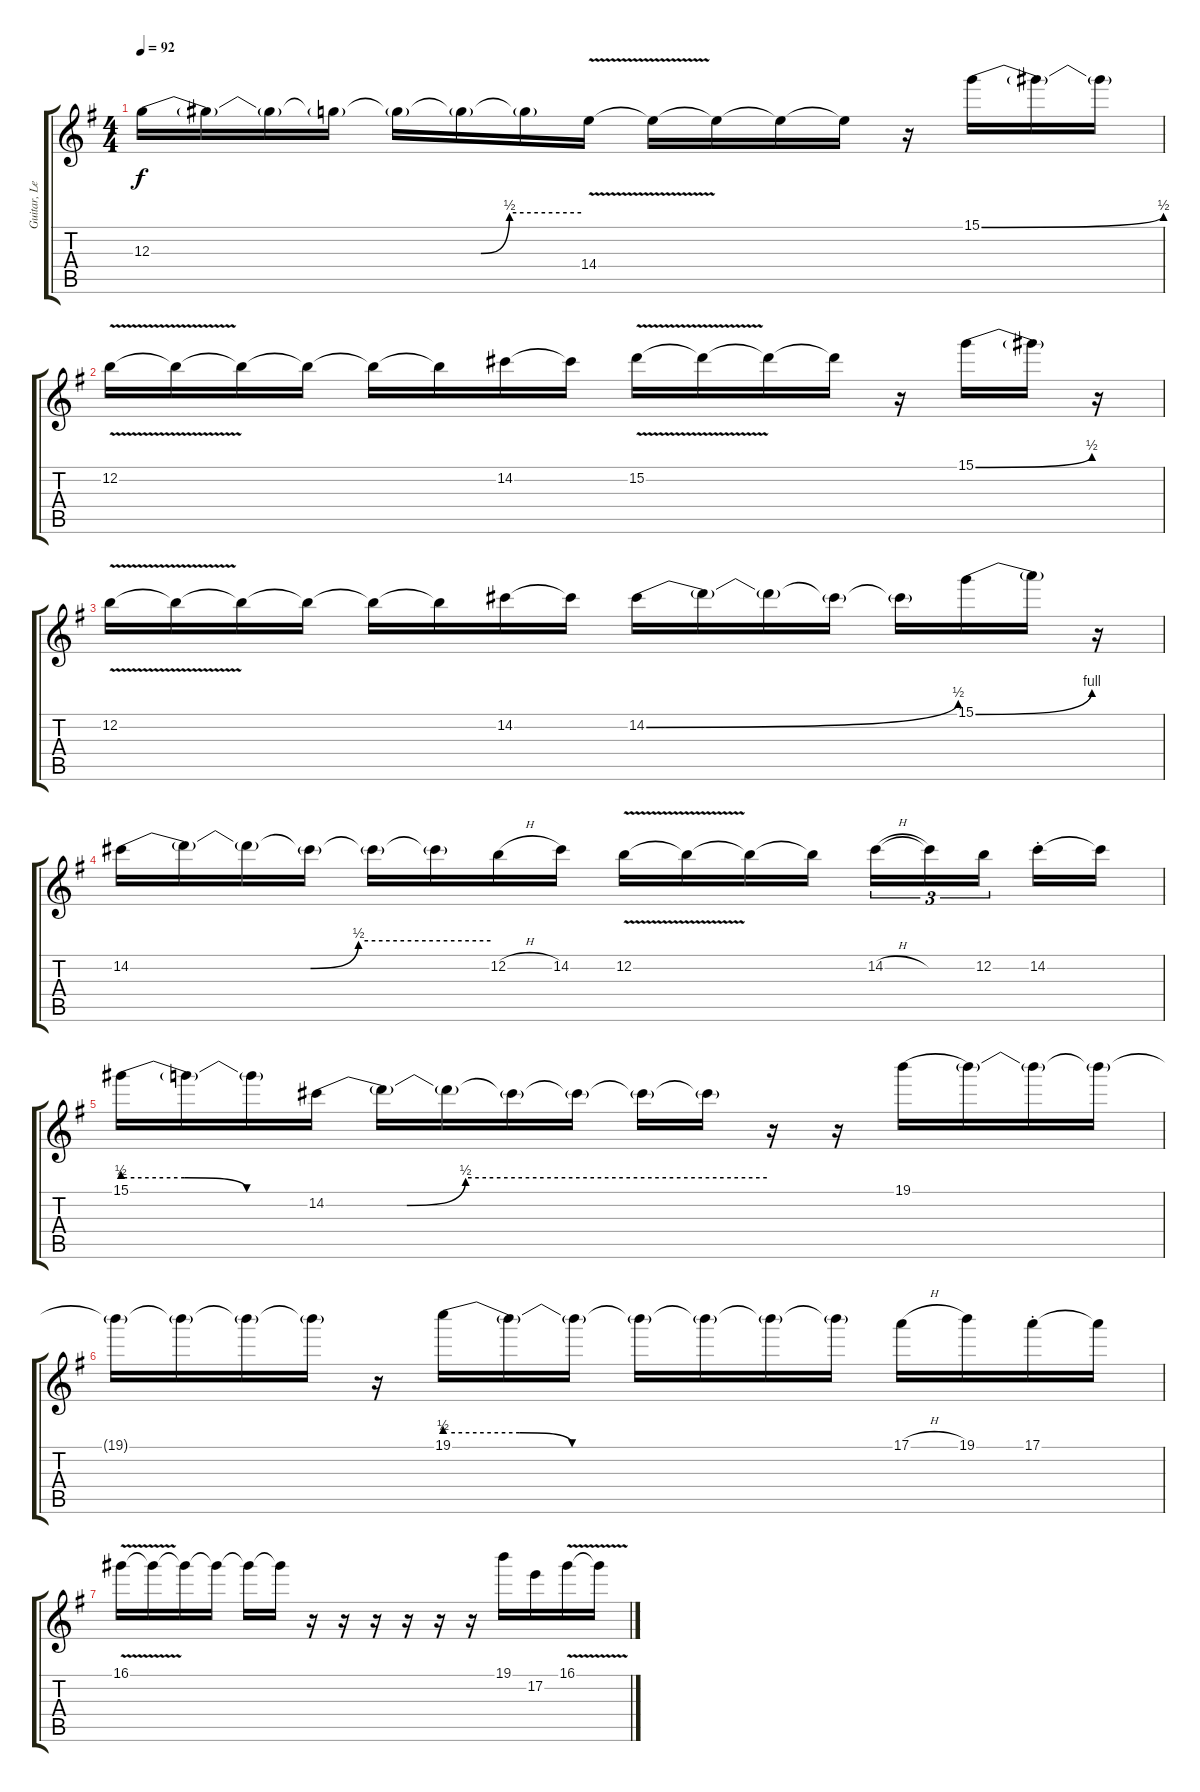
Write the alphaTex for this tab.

\track ("Guitar, Lead" "Guitar, Le") {instrument overdrivenguitar}
\staff {score tabs}
\tuning (E4 B3 G3 D3 A2 E2) {hide}
\ts (4 4)
\tempo 92
\clef g2
\ks g
12.3{be (custom 0 0 46 0 50 2 60 2)}.16{dy f} 12.3{t}.16 12.3{t}.16 12.3{t}.16 12.3{t}.16 12.3{t}.16 12.3{t}.16 14.4{v}.16 14.4{t}.16 14.4{t}.16 14.4{t}.16 14.4{t}.16 r.16 15.1{be (bend 0 0 60 2)}.16 15.1{t}.16 15.1{t}.16 |
12.2{v}.16 12.2{t}.16 12.2{t}.16 12.2{t}.16 12.2{t}.16 12.2{t}.16 14.2.16 14.2{t}.16 15.2{v}.16 15.2{t}.16 15.2{t}.16 15.2{t}.16 r.16 15.1{be (bend 0 0 60 2)}.16 15.1{t}.16 r.16 |
12.2{v}.16 12.2{t}.16 12.2{t}.16 12.2{t}.16 12.2{t}.16 12.2{t}.16 14.2.16 14.2{t}.16 14.2{be (bend 0 0 60 2)}.16 14.2{t}.16 14.2{t}.16 14.2{t}.16 14.2{t}.16 15.1{be (bend 0 0 60 4)}.16 15.1{t}.16 r.16 |
14.2{be (custom 0 0 30 0 38 2 60 2)}.16 14.2{t}.16 14.2{t}.16 14.2{t}.16 14.2{t}.16 14.2{t}.16 12.2{h}.16 14.2.16 12.2{v}.16 12.2{t}.16 12.2{t}.16 12.2{t}.16 14.2{h}.16{tu (3 2)} 14.2{t}.16{tu (3 2)} 12.2.16{tu (3 2) beam splitsecondary} 14.2{st}.16 14.2{t}.16 |
15.1{be (custom 0 2 20 2 40 0 60 0)}.16 15.1{t}.16 15.1{t}.16 14.2{be (custom 0 0 11 0 19 2 60 2)}.16 14.2{t}.16 14.2{t}.16 14.2{t}.16 14.2{t}.16 14.2{t}.16 14.2{t}.16 r.16 r.16 19.1{be (hold 0 0 60 0)}.16 19.1{t}.16 19.1{t}.16 19.1{t}.16 |
19.1{t}.16 19.1{t}.16 19.1{t}.16 19.1{t}.16 r.16 19.1{be (custom 0 2 10 2 17 0 60 0)}.16 19.1{t}.16 19.1{t}.16 19.1{t}.16 19.1{t}.16 19.1{t}.16 19.1{t}.16 17.1{h}.16 19.1.16 17.1{st}.16 17.1{t}.16 |
16.1{v}.16 16.1{t}.16 16.1{t}.16 16.1{t}.16 16.1{t}.16 16.1{t}.16 r.16 r.16 r.16 r.16 r.16 r.16 19.1.16 17.2.16 16.1{v}.16 16.1{t}.16
